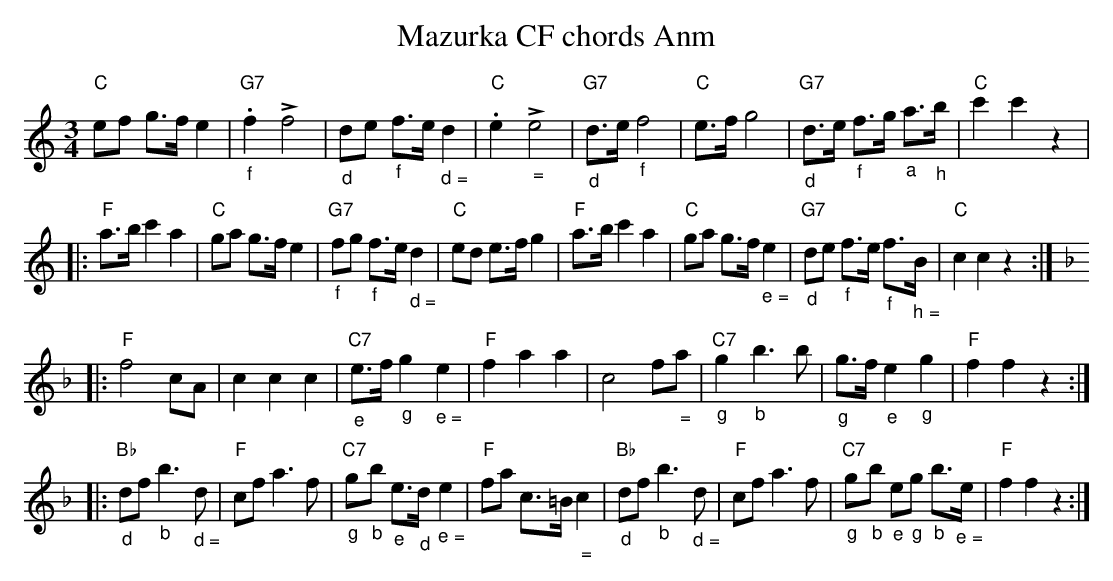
X:1
T: Mazurka CF chords Anm
M:3/4
L:1/8
K:C %%MIDI gchordon
"C"ef g>f e2 | "G7""_f".f2 +>+f4 | "_d"de "_f"f>e"_ d ="d2 | "C".e2+>+"_ ="e4 | "G7""_d"d>e"_f"f4 | "C"e>fg4 | "G7""_d"d>e "_f"f>g "_a"a>"_h"b | "C"c'2c'2z2 |:
"F"a>b c'2a2 | "C"ga g>f e2 | "G7""_f"fg "_f"f>e"_ d ="d2 | "C"ed e>fg2 | "F"a>bc'2a2 | "C"ga g>f"_ e ="e2 | "G7""_d"de "_f"f>e "_f"f>"_ h ="B | "C"c2c2z2 :: [K:F]
"F"f4cA | c2c2c2 | "C7""_e"e>f"_g"g2"_ e ="e2 | "F"f2a2a2 | c4 f"_ ="a | "C7""_g"g2"_b"b3b | "_g"g>f"_e"e2"_g"g2 | "F"f2f2z2 ::
"Bb""_d"df"_b"b3"_ d ="d | "F"cfa3f | "C7""_g"g"_b"b "_e"e>"_d"d"_ e ="e2 | "F"fa c>=B "_ ="c2 | "Bb""_d"df"_b"b3"_ d ="d | "F"cf a3f | "C7""_g"g"_b"b "_e"e"_g"g "_b"b>"_e ="e | "F"f2f2z2 :|
